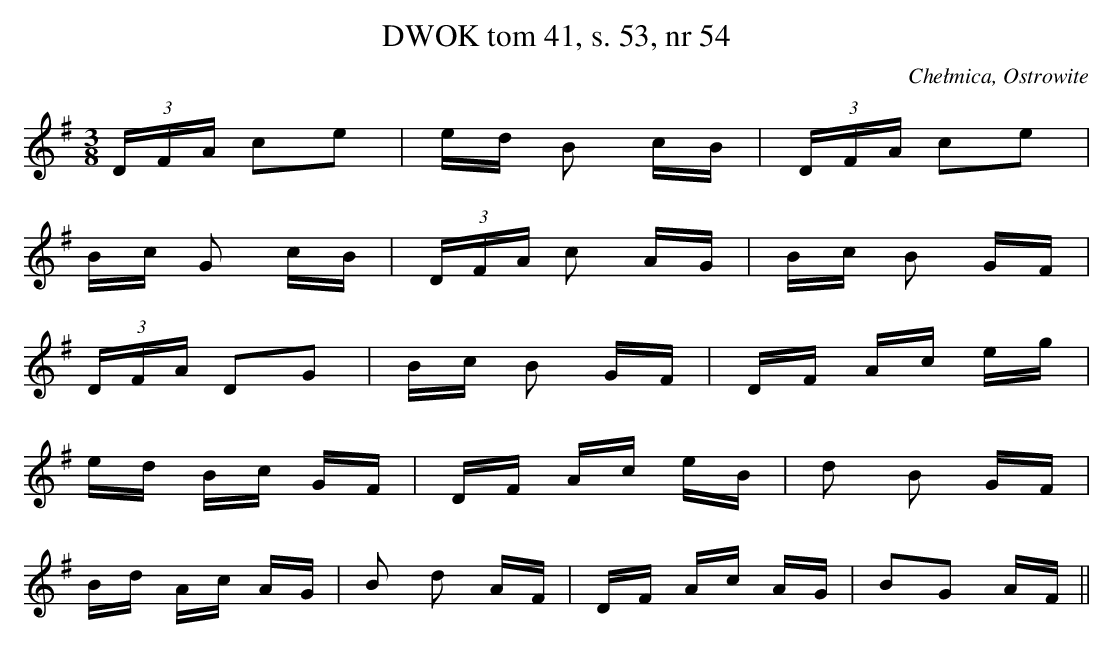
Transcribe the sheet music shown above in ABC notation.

X:1
T: DWOK tom 41, s. 53, nr 54
O:Chełmica, Ostrowite
L: 1/16
M: 3/8
K: G
(3DFA c2e2 | ed B2 cB | (3DFA c2e2 |
Bc G2 cB | (3DFA c2 AG | Bc B2 GF |
(3DFA D2G2 | Bc B2 GF | DF Ac eg |
ed Bc GF | DF Ac eB | d2 B2 GF |
Bd Ac AG | B2 d2 AF | DF Ac AG | B2G2 AF ||
